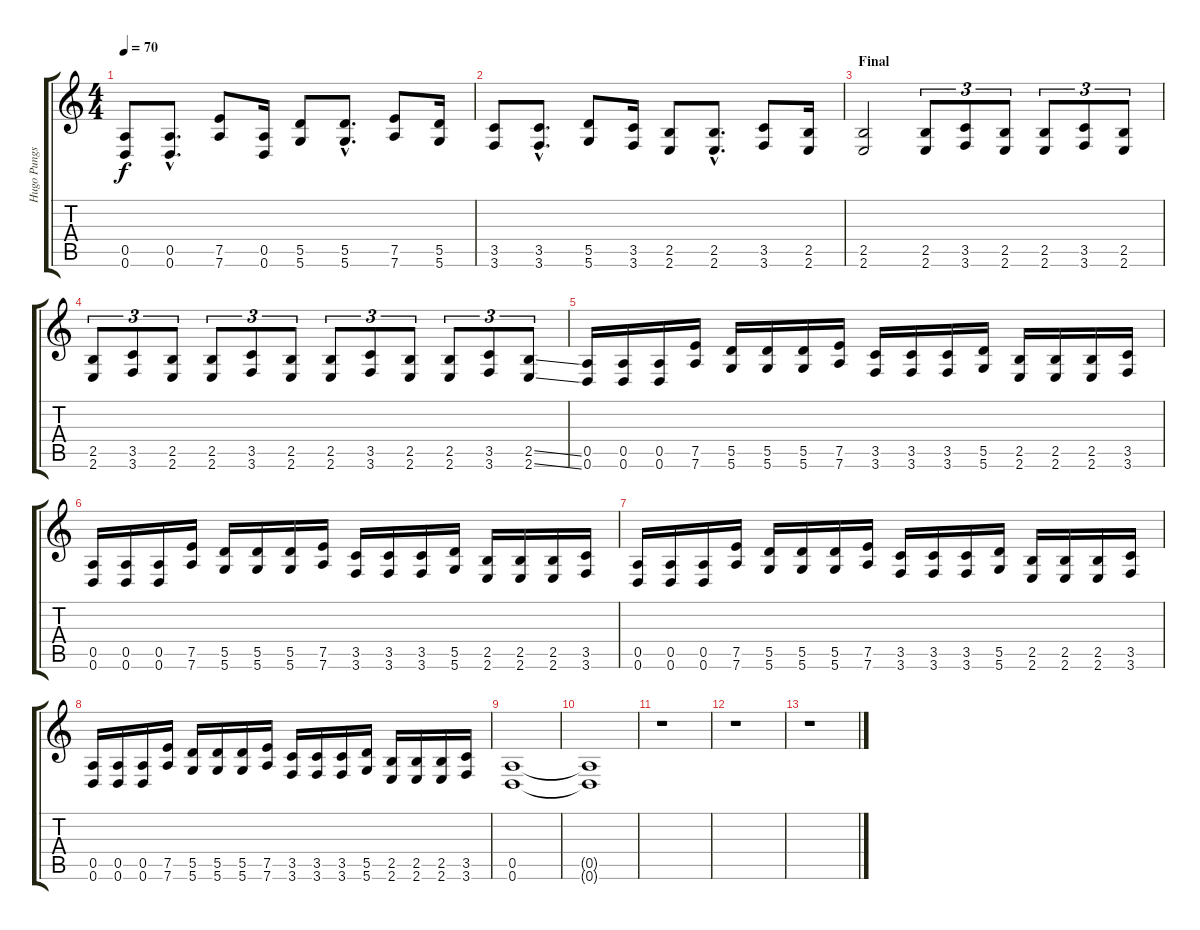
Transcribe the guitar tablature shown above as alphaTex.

\track ("Hugo Pungs [Guit]" "Hugo Pungs") {instrument distortionguitar}
\staff {score tabs}
\tuning (E4 B3 G3 D3 A2 D2) {hide}
\ts (4 4)
\tempo 70
\clef g2
\ks c
(0.5 0.6).8{dy f} (0.5{hac} 0.6{hac}).8{d} (7.5 7.6).8 (0.5 0.6).16 (5.5 5.6).8 (5.5{hac} 5.6{hac}).8{d} (7.5 7.6).8 (5.5 5.6).16 |
(3.5 3.6).8 (3.5{hac} 3.6{hac}).8{d} (5.5 5.6).8 (3.5 3.6).16 (2.5 2.6).8 (2.5{hac} 2.6{hac}).8{d} (3.5 3.6).8 (2.5 2.6).16 |
\section ("" "Final")
(2.5 2.6).2 (2.5 2.6).8{tu (3 2)} (3.5 3.6).8{tu (3 2)} (2.5 2.6).8{tu (3 2)} (2.5 2.6).8{tu (3 2)} (3.5 3.6).8{tu (3 2)} (2.5 2.6).8{tu (3 2)} |
(2.5 2.6).8{tu (3 2)} (3.5 3.6).8{tu (3 2)} (2.5 2.6).8{tu (3 2)} (2.5 2.6).8{tu (3 2)} (3.5 3.6).8{tu (3 2)} (2.5 2.6).8{tu (3 2)} (2.5 2.6).8{tu (3 2)} (3.5 3.6).8{tu (3 2)} (2.5 2.6).8{tu (3 2)} (2.5 2.6).8{tu (3 2)} (3.5 3.6).8{tu (3 2)} (2.5{ss} 2.6{ss}).8{tu (3 2)} |
(0.5 0.6).16 (0.5 0.6).16 (0.5 0.6).16 (7.5 7.6).16 (5.5 5.6).16 (5.5 5.6).16 (5.5 5.6).16 (7.5 7.6).16 (3.5 3.6).16 (3.5 3.6).16 (3.5 3.6).16 (5.5 5.6).16 (2.5 2.6).16 (2.5 2.6).16 (2.5 2.6).16 (3.5 3.6).16 |
(0.5 0.6).16 (0.5 0.6).16 (0.5 0.6).16 (7.5 7.6).16 (5.5 5.6).16 (5.5 5.6).16 (5.5 5.6).16 (7.5 7.6).16 (3.5 3.6).16 (3.5 3.6).16 (3.5 3.6).16 (5.5 5.6).16 (2.5 2.6).16 (2.5 2.6).16 (2.5 2.6).16 (3.5 3.6).16 |
(0.5 0.6).16 (0.5 0.6).16 (0.5 0.6).16 (7.5 7.6).16 (5.5 5.6).16 (5.5 5.6).16 (5.5 5.6).16 (7.5 7.6).16 (3.5 3.6).16 (3.5 3.6).16 (3.5 3.6).16 (5.5 5.6).16 (2.5 2.6).16 (2.5 2.6).16 (2.5 2.6).16 (3.5 3.6).16 |
(0.5 0.6).16 (0.5 0.6).16 (0.5 0.6).16 (7.5 7.6).16 (5.5 5.6).16 (5.5 5.6).16 (5.5 5.6).16 (7.5 7.6).16 (3.5 3.6).16 (3.5 3.6).16 (3.5 3.6).16 (5.5 5.6).16 (2.5 2.6).16 (2.5 2.6).16 (2.5 2.6).16 (3.5 3.6).16 |
(0.5 0.6).1 |
(0.5{t} 0.6{t}).1 |
r.1 |
r.1 |
r.1
